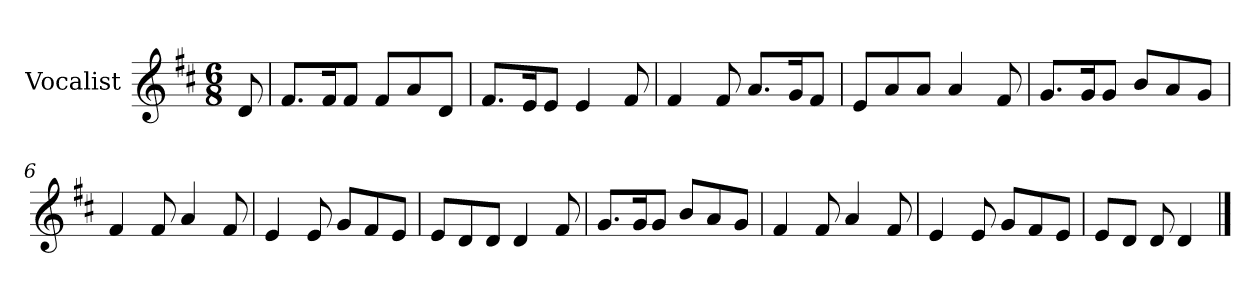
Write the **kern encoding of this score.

**kern
*part1
*staff1
*I"Vocalist
*k[f#c#]
*D:
*M6/8
=
8d
=1
8.f#L
16f#K
8f#J
8f#L
8a
8dJ
=2
8.f#L
16eK
8eJ
4e
8f#
=3
4f#
8f#
8.aL
16gK
8f#J
=4
8eL
8a
8aJ
4a
8f#
=5
8.gL
16gK
8gJ
8bL
8a
8gJ
=6
4f#
8f#
4a
8f#
=7
4e
8e
8gL
8f#
8eJ
=8
8eL
8d
8dJ
4d
8f#
=9
8.gL
16gK
8gJ
8bL
8a
8gJ
=10
4f#
8f#
4a
8f#
=11
4e
8e
8gL
8f#
8eJ
=12
8eL
8dJ
8d
4d
==
*-
